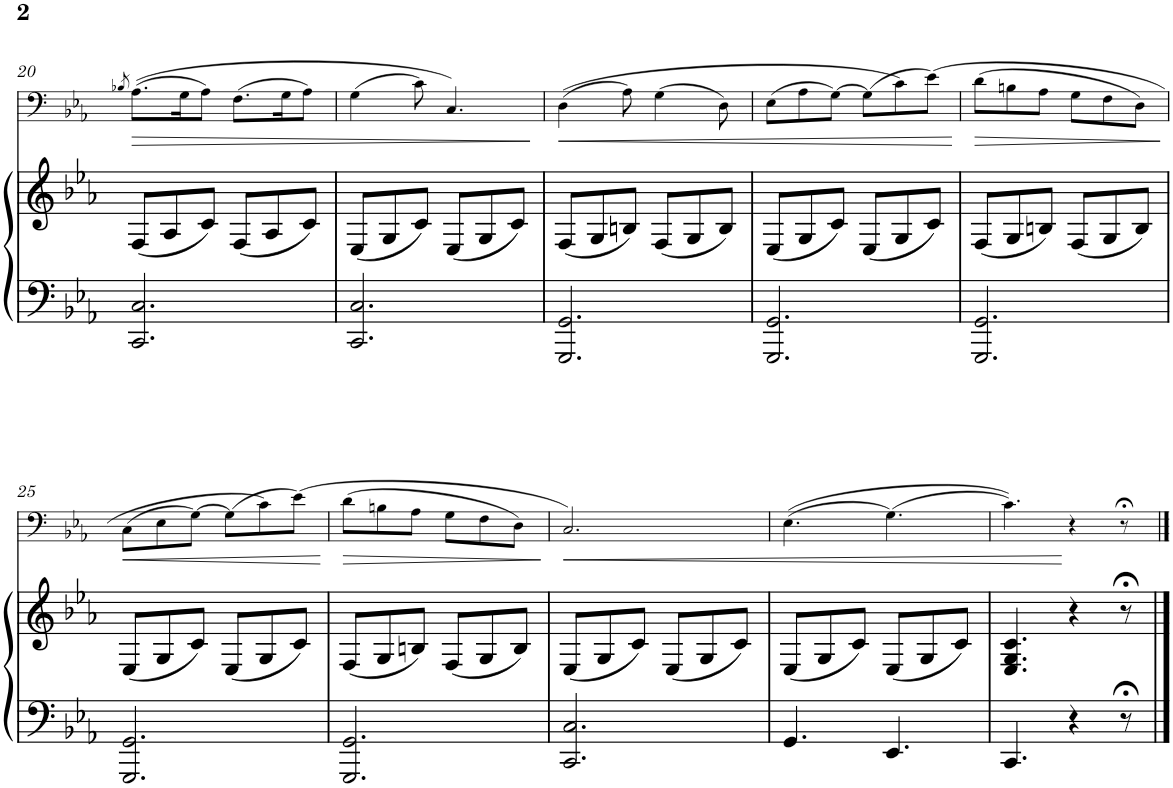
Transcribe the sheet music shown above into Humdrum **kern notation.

**kern	**kern	**kern	**dynam
*part2	*part2	*part1	*part1
*staff3	*staff2	*staff1	*staff1
*I"Piano	*	*I"Trombone	*
*I'Pno	*	*I'Trb	*
!!LO:PB:g=z
*clefF4	*clefG2	*clefF4	*
*k[b-e-a-]	*k[b-e-a-]	*k[b-e-a-]	*
*M6/8	*M6/8	*M6/8	*
=20	=20	=20	=20
.	.	8qB-X/	.
2.CC/ 2.C/	(8F/L	((8.A-\L	.
.	8A-/	.	.
.	.	16G\K	.
.	8c/J)	8A-\J)	.
.	(8F/L	(8.F\L	.
.	8A-/	.	.
.	.	16G\K	.
.	8c/J)	8A-\J)	.
=21	=21	=21	=21
2.CC/ 2.C/	(8E-/L	(4G\	.
.	8G/	.	.
.	8c/J)	8c\)	.
.	(8E-/L	4.C/)	.
.	8G/	.	.
.	8c/J)	.	.
=22	=22	=22	=22
!	!	!	!LO:HP:b
2.GGG/ 2.GG/	(8F/L	((4D\	<
.	8G/	.	.
.	8Bn/J)	8A-\)	.
.	(8F/L	(4G\	.
.	8G/	.	.
.	8B/J)	8D\)	.
=23	=23	=23	=23
2.GGG/ 2.GG/	(8E-/L	(8E-\L	.
.	8G/	8A-\	.
.	8c/J)	[8G\J)	.
.	(8E-/L	(8G\L]	.
.	8G/	8c\)	.
.	8c/J)	(8e-\J)	.
.	.	.	[
=24	=24	=24	=24
!	!	!	!LO:HP:b
2.GGG/ 2.GG/	(8F/L	(8d\L	>
.	8G/	8Bn\	.
.	8Bn/J)	8A-\J	.
.	(8F/L	8G\L	.
.	8G/	8F\	.
.	8B/J)	8D\J)	.
.	.	.	]
!!LO:LB:g=z
=25	=25	=25	=25
!	!	!	!LO:HP:b
2.GGG/ 2.GG/	(8E-/L	(8C\L	<
.	8G/	8E-\	.
.	8c/J)	[8G\J)	.
.	(8E-/L	(8G\L]	.
.	8G/	8c\)	.
.	8c/J)	(8e-\J)	.
.	.	.	[
=26	=26	=26	=26
!	!	!	!LO:HP:b
2.GGG/ 2.GG/	(8F/L	(8d\L	>
.	8G/	8Bn\	.
.	8Bn/J)	8A-\J	.
.	(8F/L	8G\L	.
.	8G/	8F\	.
.	8B/J)	8D\J)	.
.	.	.	]
=27	=27	=27	=27
!	!	!	!LO:HP:b
2.CC/ 2.C/	(8E-/L	2.C/)	<
.	8G/	.	.
.	8c/J)	.	.
.	(8E-/L	.	.
.	8G/	.	.
.	8c/J)	.	.
=28	=28	=28	=28
4.GG/	(8E-/L	((4.E-\	.
.	8G/	.	.
.	8c/J)	.	.
4.EE-/	(8E-/L	(4.G\)	.
.	8G/	.	.
.	8c/J)	.	.
=29	=29	=29	=29
4.CC/	4.E-/ 4.G/ 4.c/	4.c\))	.
4r	4r	4r	[
8r;<	8r;<	8r;<	.
==	==	==	==
*-	*-	*-	*-
